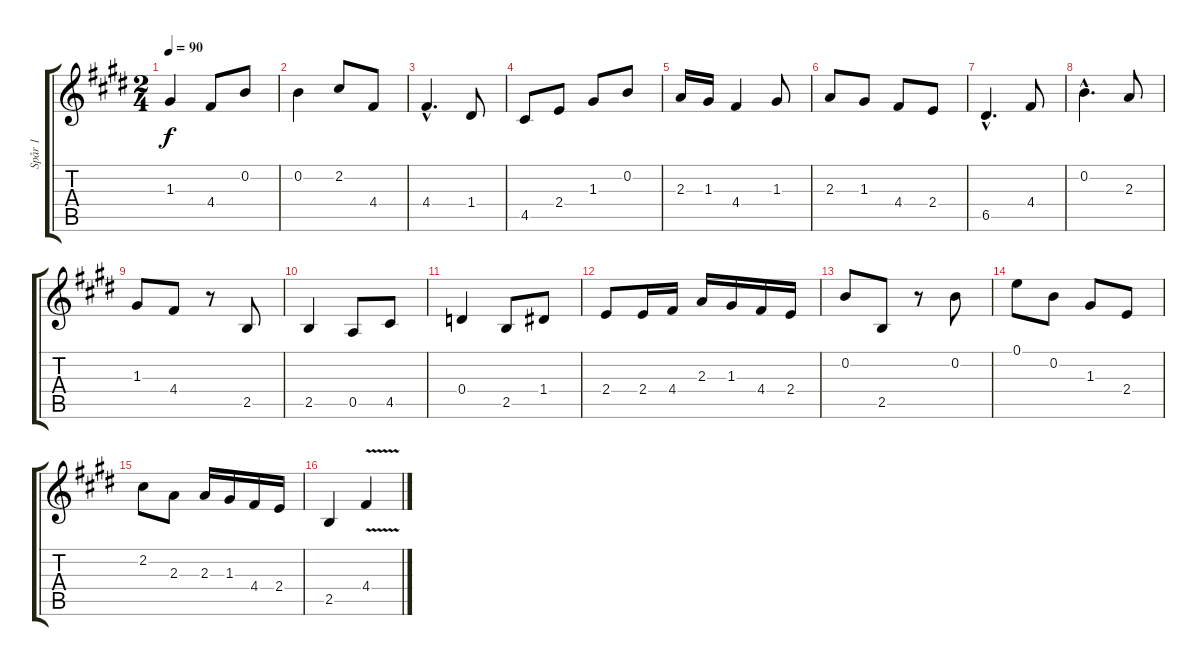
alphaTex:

\track ("Spår 1" "Spår 1") {instrument acousticguitarnylon}
\staff {score tabs}
\tuning (E4 B3 G3 D3 A2 E2) {hide}
\ts (2 4)
\tempo 90
\clef g2
\ks e
1.3.4{dy f} 4.4.8 0.2.8 |
0.2.4 2.2.8 4.4.8 |
4.4{hac}.4{d} 1.4.8 |
4.5.8 2.4.8 1.3.8 0.2.8 |
2.3.16 1.3.16 4.4.4 1.3.8 |
2.3.8 1.3.8 4.4.8 2.4.8 |
6.5{hac}.4{d} 4.4.8 |
0.2{hac}.4{d} 2.3.8 |
1.3.8 4.4.8 r.8 2.5.8 |
2.5.4 0.5.8 4.5.8 |
0.4.4 2.5.8 1.4.8 |
2.4.8 2.4.16 4.4.16 2.3.16 1.3.16 4.4.16 2.4.16 |
0.2.8 2.5.8 r.8 0.2.8 |
0.1.8 0.2.8 1.3.8 2.4.8 |
2.2.8 2.3.8 2.3.16 1.3.16 4.4.16 2.4.16 |
2.5.4 4.4{v}.4
